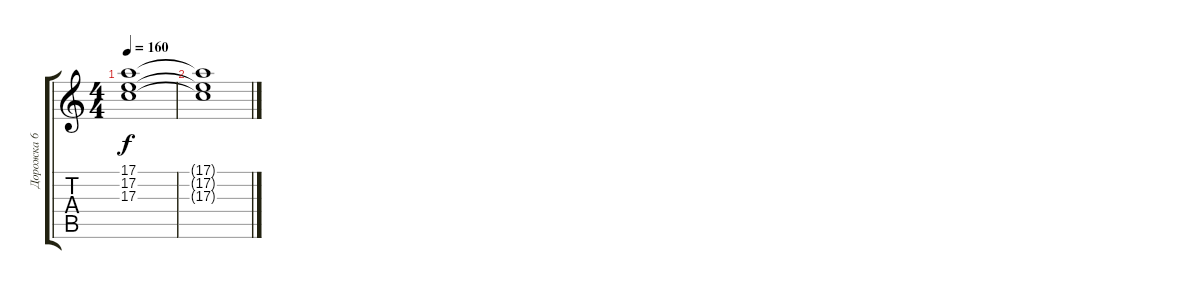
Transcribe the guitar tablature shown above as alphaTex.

\track ("Дорожка 6" "Дорожка 6") {instrument brightacousticpiano}
\staff {score tabs}
\tuning (E4 B3 G3 D3 A2 E2) {hide}
\ts (4 4)
\tempo 160
\clef g2
\ks c
(17.1{t} 17.2{t} 17.3{t}).1{dy f} |
(17.1{t} 17.2{t} 17.3{t}).1
